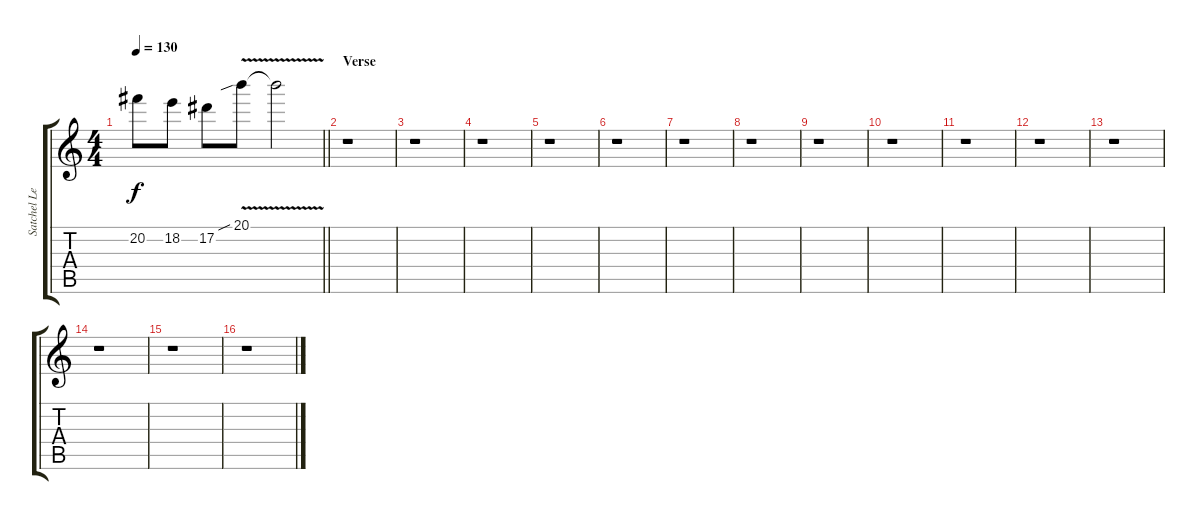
\track ("Satchel Lead" "Satchel Le") {instrument distortionguitar}
\staff {score tabs}
\tuning (Eb4 Bb3 Gb3 Db3 Ab2 Db2) {hide}
\ts (4 4)
\tempo 130
\clef g2
\barLineRight lightlight
\ks c
20.2{t}.8{dy f} 18.2.8 17.2.8 20.1{v sib}.8 20.1{t}.2 |
\section ("" "Verse")
r.1 |
r.1 |
r.1 |
r.1 |
r.1 |
r.1 |
r.1 |
r.1 |
r.1 |
r.1 |
r.1 |
r.1 |
r.1 |
r.1 |
r.1
